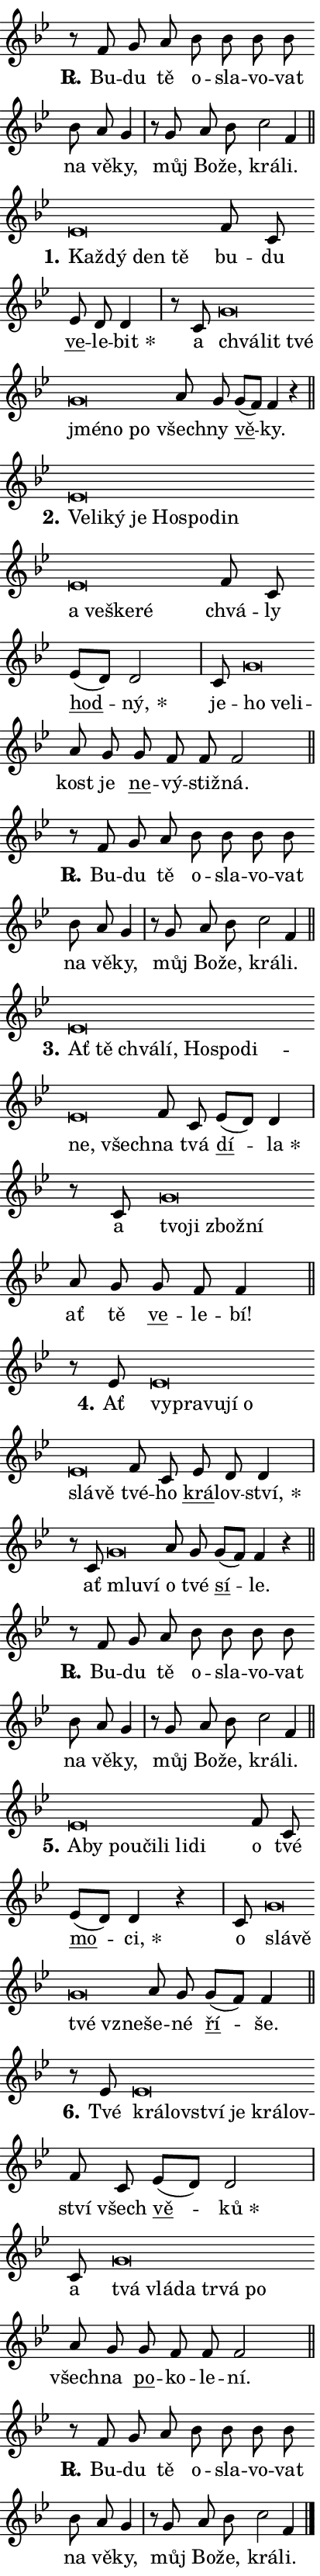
\version "2.24.0"
\header { tagline = "" }
\paper {
  indent = 0\cm
  top-margin = 0\cm
  right-margin = 0.13\cm % to fit lyric hyphens
  bottom-margin = 0\cm
  left-margin = 0\cm
  paper-width = 7\cm
  page-breaking = #ly:one-page-breaking
  system-system-spacing.basic-distance = #11
  score-system-spacing.basic-distance = #11
  ragged-last = ##f
}


%% Author: Thomas Morley
%% https://lists.gnu.org/archive/html/lilypond-user/2020-05/msg00002.html
#(define (line-position grob)
"Returns position of @var[grob} in current system:
   @code{'start}, if at first time-step
   @code{'end}, if at last time-step
   @code{'middle} otherwise
"
  (let* ((col (ly:item-get-column grob))
         (ln (ly:grob-object col 'left-neighbor))
         (rn (ly:grob-object col 'right-neighbor))
         (col-to-check-left (if (ly:grob? ln) ln col))
         (col-to-check-right (if (ly:grob? rn) rn col))
         (break-dir-left
           (and
             (ly:grob-property col-to-check-left 'non-musical #f)
             (ly:item-break-dir col-to-check-left)))
         (break-dir-right
           (and
             (ly:grob-property col-to-check-right 'non-musical #f)
             (ly:item-break-dir col-to-check-right))))
        (cond ((eqv? 1 break-dir-left) 'start)
              ((eqv? -1 break-dir-right) 'end)
              (else 'middle))))

#(define (tranparent-at-line-position vctor)
  (lambda (grob)
  "Relying on @code{line-position} select the relevant enry from @var{vctor}.
Used to determine transparency,"
    (case (line-position grob)
      ((end) (not (vector-ref vctor 0)))
      ((middle) (not (vector-ref vctor 1)))
      ((start) (not (vector-ref vctor 2))))))

noteHeadBreakVisibility =
#(define-music-function (break-visibility)(vector?)
"Makes @code{NoteHead}s transparent relying on @var{break-visibility}"
#{
  \override NoteHead.transparent =
    #(tranparent-at-line-position break-visibility)
#})

#(define delete-ledgers-for-transparent-note-heads
  (lambda (grob)
    "Reads whether a @code{NoteHead} is transparent.
If so this @code{NoteHead} is removed from @code{'note-heads} from
@var{grob}, which is supposed to be @code{LedgerLineSpanner}.
As a result ledgers are not printed for this @code{NoteHead}"
    (let* ((nhds-array (ly:grob-object grob 'note-heads))
           (nhds-list
             (if (ly:grob-array? nhds-array)
                 (ly:grob-array->list nhds-array)
                 '()))
           ;; Relies on the transparent-property being done before
           ;; Staff.LedgerLineSpanner.after-line-breaking is executed.
           ;; This is fragile ...
           (to-keep
             (remove
               (lambda (nhd)
                 (ly:grob-property nhd 'transparent #f))
               nhds-list)))
      ;; TODO find a better method to iterate over grob-arrays, similiar
      ;; to filter/remove etc for lists
      ;; For now rebuilt from scratch
      (set! (ly:grob-object grob 'note-heads)  '())
      (for-each
        (lambda (nhd)
          (ly:pointer-group-interface::add-grob grob 'note-heads nhd))
        to-keep))))

squashNotes = {
  \override NoteHead.X-extent = #'(-0.2 . 0.2)
  \override NoteHead.Y-extent = #'(-0.75 . 0)
  \override NoteHead.stencil =
    #(lambda (grob)
       (let ((pos (ly:grob-property grob 'staff-position)))
         (begin
           (if (< pos -7) (display "ERROR: Lower brevis then expected\n") (display "OK: Expected brevis position\n"))
           (if (<= pos -6) ly:text-interface::print ly:note-head::print))))
}
unSquashNotes = {
  \revert NoteHead.X-extent
  \revert NoteHead.Y-extent
  \revert NoteHead.stencil
}

hideNotes = \noteHeadBreakVisibility #begin-of-line-visible
unHideNotes = \noteHeadBreakVisibility #all-visible

% work-around for resetting accidentals
% https://lilypond.org/doc/v2.23/Documentation/notation/displaying-rhythms#unmetered-music
cadenzaMeasure = {
  \cadenzaOff
  \partial 1024 s1024
  \cadenzaOn
}

#(define-markup-command (accent layout props text) (markup?)
  "Underline accented syllable"
  (interpret-markup layout props
    #{\markup \override #'(offset . 4.3) \underline { #text }#}))

responsum = \markup \concat {
  "R" \hspace #-1.05 \path #0.1 #'((moveto 0 0.07) (lineto 0.9 0.8)) \hspace #0.05 "."
}

spaceSize = #0.6828661417322834 % exact space size for TeX Gyre Schola

\layout {
  \context {
    \Staff
    \remove "Time_signature_engraver"
    \override LedgerLineSpanner.after-line-breaking = #delete-ledgers-for-transparent-note-heads
  }
  \context {
    \Lyrics {
      \override LyricSpace.minimum-distance = \spaceSize
      \override LyricText.font-name = #"TeX Gyre Schola"
      \override LyricText.font-size = 1
      \override StanzaNumber.font-name = #"TeX Gyre Schola Bold"
      \override StanzaNumber.font-size = 1
    }
  }
  \context {
    \Score 
    \override NoteHead.text =
      #(lambda (grob) 
        (let ((pos (ly:grob-property grob 'staff-position)))
          #{\markup {
            \combine
              \halign #-0.55 \raise #(if (= pos -6) 0 0.5) \override #'(thickness . 2) \draw-line #'(3.2 . 0)
              \musicglyph "noteheads.sM1"
          }#}))
  }
}

% magnetic-lyrics.ily
%
%   written by
%     Jean Abou Samra <jean@abou-samra.fr>
%     Werner Lemberg <wl@gnu.org>
%
%   adapted by
%     Jiri Hon <jiri.hon@gmail.com>
%
% Version 2022-Apr-15

% https://www.mail-archive.com/lilypond-user@gnu.org/msg149350.html

#(define (Left_hyphen_pointer_engraver context)
   "Collect syllable-hyphen-syllable occurrences in lyrics and store
them in properties.  This engraver only looks to the left.  For
example, if the lyrics input is @code{foo -- bar}, it does the
following.

@itemize @bullet
@item
Set the @code{text} property of the @code{LyricHyphen} grob between
@q{foo} and @q{bar} to @code{foo}.

@item
Set the @code{left-hyphen} property of the @code{LyricText} grob with
text @q{foo} to the @code{LyricHyphen} grob between @q{foo} and
@q{bar}.
@end itemize

Use this auxiliary engraver in combination with the
@code{lyric-@/text::@/apply-@/magnetic-@/offset!} hook."
   (let ((hyphen #f)
         (text #f))
     (make-engraver
      (acknowledgers
       ((lyric-syllable-interface engraver grob source-engraver)
        (set! text grob)))
      (end-acknowledgers
       ((lyric-hyphen-interface engraver grob source-engraver)
        ;(when (not (grob::has-interface grob 'lyric-space-interface))
          (set! hyphen grob)));)
      ((stop-translation-timestep engraver)
       (when (and text hyphen)
         (ly:grob-set-object! text 'left-hyphen hyphen))
       (set! text #f)
       (set! hyphen #f)))))

#(define (lyric-text::apply-magnetic-offset! grob)
   "If the space between two syllables is less than the value in
property @code{LyricText@/.details@/.squash-threshold}, move the right
syllable to the left so that it gets concatenated with the left
syllable.

Use this function as a hook for
@code{LyricText@/.after-@/line-@/breaking} if the
@code{Left_@/hyphen_@/pointer_@/engraver} is active."
   (let ((hyphen (ly:grob-object grob 'left-hyphen #f)))
     (when hyphen
       (let ((left-text (ly:spanner-bound hyphen LEFT)))
         (when (grob::has-interface left-text 'lyric-syllable-interface)
           (let* ((common (ly:grob-common-refpoint grob left-text X))
                  (this-x-ext (ly:grob-extent grob common X))
                  (left-x-ext
                   (begin
                     ;; Trigger magnetism for left-text.
                     (ly:grob-property left-text 'after-line-breaking)
                     (ly:grob-extent left-text common X)))
                  ;; `delta` is the gap width between two syllables.
                  (delta (- (interval-start this-x-ext)
                            (interval-end left-x-ext)))
                  (details (ly:grob-property grob 'details))
                  (threshold (assoc-get 'squash-threshold details 0.2)))
             (when (< delta threshold)
               (let* (;; We have to manipulate the input text so that
                      ;; ligatures crossing syllable boundaries are not
                      ;; disabled.  For languages based on the Latin
                      ;; script this is essentially a beautification.
                      ;; However, for non-Western scripts it can be a
                      ;; necessity.
                      (lt (ly:grob-property left-text 'text))
                      (rt (ly:grob-property grob 'text))
                      (is-space (grob::has-interface hyphen 'lyric-space-interface))
                      (space (if is-space " " ""))
                      (extra-delta (if is-space spaceSize 0))
                      ;; Append new syllable.
                      (ltrt-space (if (and (string? lt) (string? rt))
                                (string-append lt space rt)
                                (make-concat-markup (list lt space rt))))
                      ;; Right-align `ltrt` to the right side.
                      (ltrt-space-markup (grob-interpret-markup
                               grob
                               (make-translate-markup
                                (cons (interval-length this-x-ext) 0)
                                (make-right-align-markup ltrt-space)))))
                 (begin
                   ;; Don't print `left-text`.
                   (ly:grob-set-property! left-text 'stencil #f)
                   ;; Set text and stencil (which holds all collected
                   ;; syllables so far) and shift it to the left.
                   (ly:grob-set-property! grob 'text ltrt-space)
                   (ly:grob-set-property! grob 'stencil ltrt-space-markup)
                   (ly:grob-translate-axis! grob (- (- delta extra-delta)) X))))))))))


#(define (lyric-hyphen::displace-bounds-first grob)
   ;; Make very sure this callback isn't triggered too early.
   (let ((left (ly:spanner-bound grob LEFT))
         (right (ly:spanner-bound grob RIGHT)))
     (ly:grob-property left 'after-line-breaking)
     (ly:grob-property right 'after-line-breaking)
     (ly:lyric-hyphen::print grob)))

squashThreshold = #0.4

\layout {
  \context {
    \Lyrics
    \consists #Left_hyphen_pointer_engraver
    \override LyricText.after-line-breaking =
      #lyric-text::apply-magnetic-offset!
    \override LyricHyphen.stencil = #lyric-hyphen::displace-bounds-first
    \override LyricText.details.squash-threshold = \squashThreshold
    \override LyricHyphen.minimum-distance = 0
    \override LyricHyphen.minimum-length = \squashThreshold
  }
}

squashText = \override LyricText.details.squash-threshold = 9999
unSquashText = \override LyricText.details.squash-threshold = \squashThreshold

leftText = \override LyricText.self-alignment-X = #LEFT
unLeftText = \revert LyricText.self-alignment-X

starOffset = #(lambda (grob) 
                (let ((x_offset (ly:self-alignment-interface::aligned-on-x-parent grob)))
                  (if (= x_offset 0) 0 (+ x_offset 1.2))))

star = #(define-music-function (syllable)(string?)
"Append star separator at the end of a syllable"
#{
  \once \override LyricText.X-offset = #starOffset
  \lyricmode { \markup {
    #syllable
    \override #'((font-name . "TeX Gyre Schola Bold")) \hspace #0.2 \lower #0.65 \larger "*"
  } }
#})

starAccent = #(define-music-function (syllable)(string?)
"Append star separator at the end of a syllable and make accent"
#{
  \once \override LyricText.X-offset = #starOffset
  \lyricmode { \markup {
    \accent #syllable
    \override #'((font-name . "TeX Gyre Schola Bold")) \hspace #0.2 \lower #0.65 \larger "*"
  } }
#})

breath = #(define-music-function (syllable)(string?)
"Append breathing indicator at the end of a syllable"
#{
  \lyricmode { \markup { #syllable "+" } }
#})

optionalBreath = #(define-music-function (syllable)(string?)
"Append optional breathing indicator at the end of a syllable"
#{
  \lyricmode { \markup { #syllable "(+)" } }
#})


\score {
    <<
        \new Voice = "melody" { \cadenzaOn \key bes \major \relative { r8 f' g a bes bes bes bes \bar "" bes a g4 \cadenzaMeasure \bar "|" r8 g a bes \bar "" c2 f,4 \cadenzaMeasure \bar "||" \break } }
        \new Lyrics \lyricsto "melody" { \lyricmode { \set stanza = \responsum
Bu -- du tě o -- sla -- vo -- vat na vě -- ky, můj Bo -- že, krá -- li. } }
    >>
    \layout {}
}

\score {
    <<
        \new Voice = "melody" { \cadenzaOn \key bes \major \relative { \squashNotes es'\breve*1/16 \hideNotes \breve*1/16 \bar "" \breve*1/16 \breve*1/16 \bar "" \unHideNotes \unSquashNotes f8 c \bar "" es d d4 \cadenzaMeasure \bar "|" r8 c8 \squashNotes g'\breve*1/16 \hideNotes \breve*1/16 \bar "" \breve*1/16 \bar "" \breve*1/16 \bar "" \breve*1/16 \breve*1/16 \bar "" \unHideNotes \unSquashNotes a8 g \bar "" g[( f)] f4 r \cadenzaMeasure \bar "||" \break } }
        \new Lyrics \lyricsto "melody" { \lyricmode { \set stanza = "1."
\leftText Kaž -- \squashText dý den tě \unLeftText \unSquashText bu -- du \markup \accent ve -- le -- \star bit a \leftText chvá -- \squashText lit tvé jmé -- no po \unLeftText \unSquashText všech -- ny \markup \accent vě -- ky. } }
    >>
    \layout {}
}

\score {
    <<
        \new Voice = "melody" { \cadenzaOn \key bes \major \relative { \squashNotes es'\breve*1/16 \hideNotes \breve*1/16 \bar "" \breve*1/16 \bar "" \breve*1/16 \bar "" \breve*1/16 \bar "" \breve*1/16 \bar "" \breve*1/16 \bar "" \breve*1/16 \bar "" \breve*1/16 \bar "" \breve*1/16 \breve*1/16 \bar "" \unHideNotes \unSquashNotes f8 c \bar "" es[( d)] d2 \cadenzaMeasure \bar "|" c8 \squashNotes g'\breve*1/16 \hideNotes \breve*1/16 \breve*1/16 \bar "" \unHideNotes \unSquashNotes a8 g \bar "" g f f f2 \cadenzaMeasure \bar "||" \break } }
        \new Lyrics \lyricsto "melody" { \lyricmode { \set stanza = "2."
\leftText Ve -- \squashText li -- ký je Ho -- spo -- din a ve -- ške -- ré \unLeftText \unSquashText chvá -- ly \markup \accent hod -- \star ný, je -- \leftText ho \squashText ve -- li -- \unLeftText \unSquashText kost je \markup \accent ne -- vý -- stiž -- ná. } }
    >>
    \layout {}
}

\score {
    <<
        \new Voice = "melody" { \cadenzaOn \key bes \major \relative { r8 f' g a bes bes bes bes \bar "" bes a g4 \cadenzaMeasure \bar "|" r8 g a bes \bar "" c2 f,4 \cadenzaMeasure \bar "||" \break } }
        \new Lyrics \lyricsto "melody" { \lyricmode { \set stanza = \responsum
Bu -- du tě o -- sla -- vo -- vat na vě -- ky, můj Bo -- že, krá -- li. } }
    >>
    \layout {}
}

\score {
    <<
        \new Voice = "melody" { \cadenzaOn \key bes \major \relative { \squashNotes es'\breve*1/16 \hideNotes \breve*1/16 \bar "" \breve*1/16 \bar "" \breve*1/16 \bar "" \breve*1/16 \bar "" \breve*1/16 \bar "" \breve*1/16 \bar "" \breve*1/16 \breve*1/16 \bar "" \unHideNotes \unSquashNotes f8 c \bar "" es[( d)] d4 \cadenzaMeasure \bar "|" r8 c8 \squashNotes g'\breve*1/16 \hideNotes \breve*1/16 \bar "" \breve*1/16 \breve*1/16 \bar "" \unHideNotes \unSquashNotes a8 g \bar "" g f f4 \cadenzaMeasure \bar "||" \break } }
        \new Lyrics \lyricsto "melody" { \lyricmode { \set stanza = "3."
\leftText Ať \squashText tě chvá -- lí, Ho -- spo -- di -- ne, všech -- \unLeftText \unSquashText na tvá \markup \accent dí -- \star la a \leftText tvo -- \squashText ji zbož -- ní \unLeftText \unSquashText ať tě \markup \accent ve -- le -- bí! } }
    >>
    \layout {}
}

\score {
    <<
        \new Voice = "melody" { \cadenzaOn \key bes \major \relative { r8 es'8 \squashNotes es\breve*1/16 \hideNotes \breve*1/16 \bar "" \breve*1/16 \bar "" \breve*1/16 \bar "" \breve*1/16 \bar "" \breve*1/16 \breve*1/16 \bar "" \unHideNotes \unSquashNotes f8 c \bar "" es d d4 \cadenzaMeasure \bar "|" r8 c8 \squashNotes g'\breve*1/16 \hideNotes \breve*1/16 \bar "" \unHideNotes \unSquashNotes a8 g \bar "" g[( f)] f4 r \cadenzaMeasure \bar "||" \break } }
        \new Lyrics \lyricsto "melody" { \lyricmode { \set stanza = "4."
Ať \leftText vy -- \squashText pra -- vu -- jí o slá -- vě \unLeftText \unSquashText tvé -- ho \markup \accent krá -- lov -- \star ství, ať \leftText mlu -- \squashText ví \unLeftText \unSquashText o tvé \markup \accent sí -- le. } }
    >>
    \layout {}
}

\score {
    <<
        \new Voice = "melody" { \cadenzaOn \key bes \major \relative { r8 f' g a bes bes bes bes \bar "" bes a g4 \cadenzaMeasure \bar "|" r8 g a bes \bar "" c2 f,4 \cadenzaMeasure \bar "||" \break } }
        \new Lyrics \lyricsto "melody" { \lyricmode { \set stanza = \responsum
Bu -- du tě o -- sla -- vo -- vat na vě -- ky, můj Bo -- že, krá -- li. } }
    >>
    \layout {}
}

\score {
    <<
        \new Voice = "melody" { \cadenzaOn \key bes \major \relative { \squashNotes es'\breve*1/16 \hideNotes \breve*1/16 \bar "" \breve*1/16 \bar "" \breve*1/16 \bar "" \breve*1/16 \bar "" \breve*1/16 \bar "" \breve*1/16 \breve*1/16 \bar "" \unHideNotes \unSquashNotes f8 c \bar "" es[( d)] d4 r \cadenzaMeasure \bar "|" c8 \squashNotes g'\breve*1/16 \hideNotes \breve*1/16 \bar "" \breve*1/16 \breve*1/16 \bar "" \unHideNotes \unSquashNotes a8 g \bar "" g[( f)] f4 \cadenzaMeasure \bar "||" \break } }
        \new Lyrics \lyricsto "melody" { \lyricmode { \set stanza = "5."
\leftText A -- \squashText by po -- u -- či -- li li -- di \unLeftText \unSquashText o tvé \markup \accent mo -- \star ci, o \leftText slá -- \squashText vě tvé vzne -- \unLeftText \unSquashText še -- né \markup \accent ří -- še. } }
    >>
    \layout {}
}

\score {
    <<
        \new Voice = "melody" { \cadenzaOn \key bes \major \relative { r8 es'8 \squashNotes es\breve*1/16 \hideNotes \breve*1/16 \bar "" \breve*1/16 \bar "" \breve*1/16 \bar "" \breve*1/16 \breve*1/16 \bar "" \unHideNotes \unSquashNotes f8 c \bar "" es[( d)] d2 \cadenzaMeasure \bar "|" c8 \squashNotes g'\breve*1/16 \hideNotes \breve*1/16 \bar "" \breve*1/16 \bar "" \breve*1/16 \bar "" \breve*1/16 \breve*1/16 \bar "" \unHideNotes \unSquashNotes a8 g \bar "" g f f f2 \cadenzaMeasure \bar "||" \break } }
        \new Lyrics \lyricsto "melody" { \lyricmode { \set stanza = "6."
Tvé \leftText krá -- \squashText lov -- ství je krá -- lov -- \unLeftText \unSquashText ství všech \markup \accent vě -- \star ků a \leftText tvá \squashText vlá -- da tr -- vá po \unLeftText \unSquashText všech -- na \markup \accent po -- ko -- le -- ní. } }
    >>
    \layout {}
}

\score {
    <<
        \new Voice = "melody" { \cadenzaOn \key bes \major \relative { r8 f' g a bes bes bes bes \bar "" bes a g4 \cadenzaMeasure \bar "|" r8 g a bes \bar "" c2 f,4 \cadenzaMeasure \bar "||" \break } \bar "|." }
        \new Lyrics \lyricsto "melody" { \lyricmode { \set stanza = \responsum
Bu -- du tě o -- sla -- vo -- vat na vě -- ky, můj Bo -- že, krá -- li. } }
    >>
    \layout {}
}
